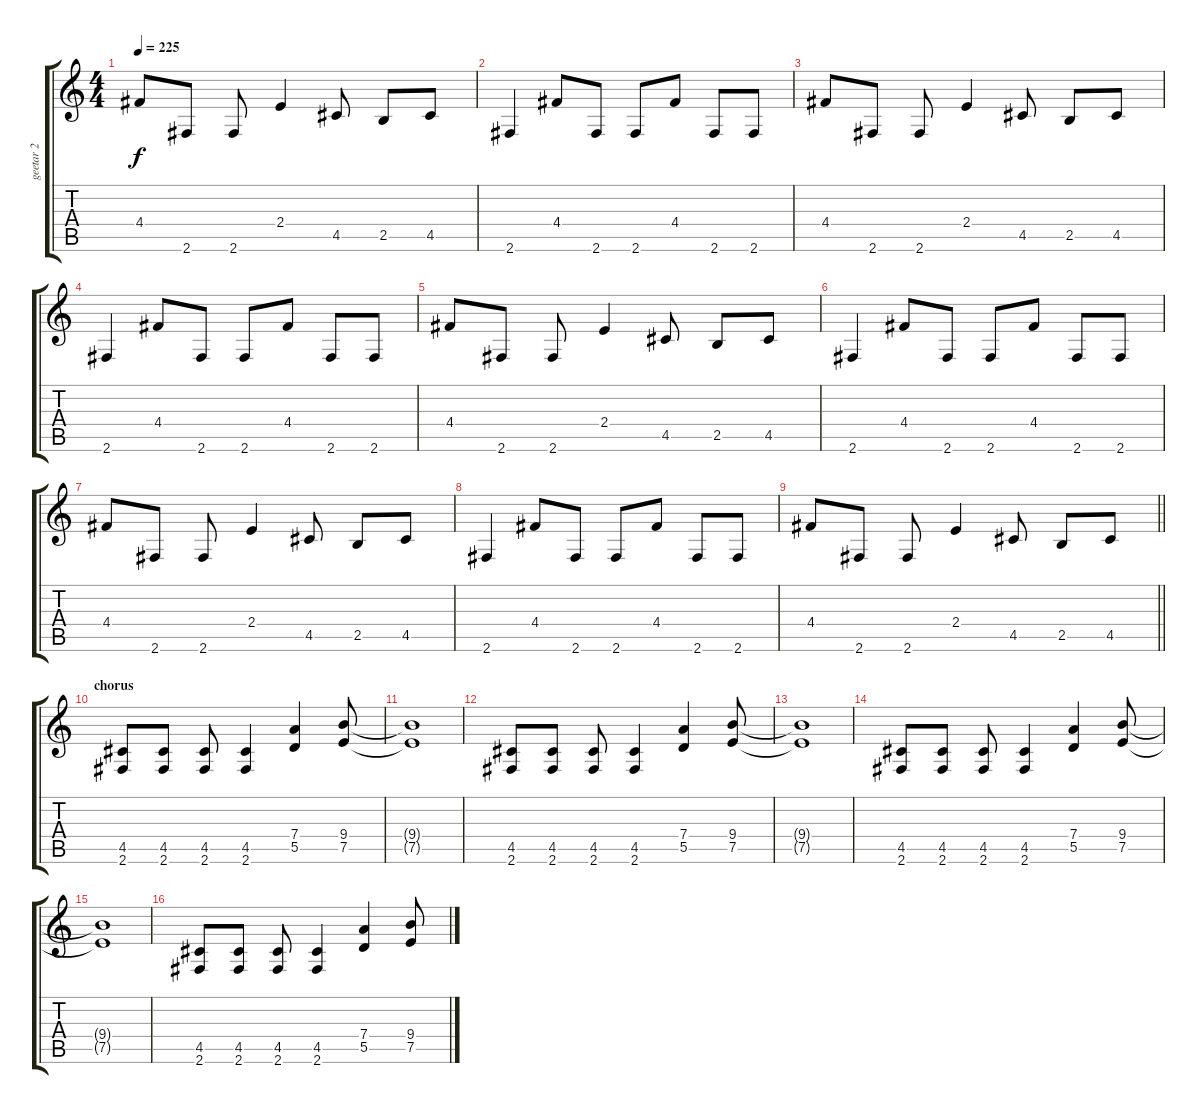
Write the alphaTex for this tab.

\track ("geetar 2" "geetar 2") {instrument distortionguitar}
\staff {score tabs}
\tuning (E4 B3 G3 D3 A2 E2) {hide}
\ts (4 4)
\tempo 225
\clef g2
\ks c
4.4.8{dy f} 2.6.8 2.6.8 2.4.4 4.5.8 2.5.8 4.5.8 |
2.6.4 4.4.8 2.6.8 2.6.8 4.4.8 2.6.8 2.6.8 |
4.4.8 2.6.8 2.6.8 2.4.4 4.5.8 2.5.8 4.5.8 |
2.6.4 4.4.8 2.6.8 2.6.8 4.4.8 2.6.8 2.6.8 |
4.4.8 2.6.8 2.6.8 2.4.4 4.5.8 2.5.8 4.5.8 |
2.6.4 4.4.8 2.6.8 2.6.8 4.4.8 2.6.8 2.6.8 |
4.4.8 2.6.8 2.6.8 2.4.4 4.5.8 2.5.8 4.5.8 |
2.6.4 4.4.8 2.6.8 2.6.8 4.4.8 2.6.8 2.6.8 |
\barLineRight lightlight
4.4.8 2.6.8 2.6.8 2.4.4 4.5.8 2.5.8 4.5.8 |
\section ("" "chorus")
(4.5 2.6).8 (4.5 2.6).8 (4.5 2.6).8 (4.5 2.6).4 (7.4 5.5).4 (9.4 7.5).8 |
(9.4{t} 7.5{t}).1 |
(4.5 2.6).8 (4.5 2.6).8 (4.5 2.6).8 (4.5 2.6).4 (7.4 5.5).4 (9.4 7.5).8 |
(9.4{t} 7.5{t}).1 |
(4.5 2.6).8 (4.5 2.6).8 (4.5 2.6).8 (4.5 2.6).4 (7.4 5.5).4 (9.4 7.5).8 |
(9.4{t} 7.5{t}).1 |
(4.5 2.6).8 (4.5 2.6).8 (4.5 2.6).8 (4.5 2.6).4 (7.4 5.5).4 (9.4 7.5).8
